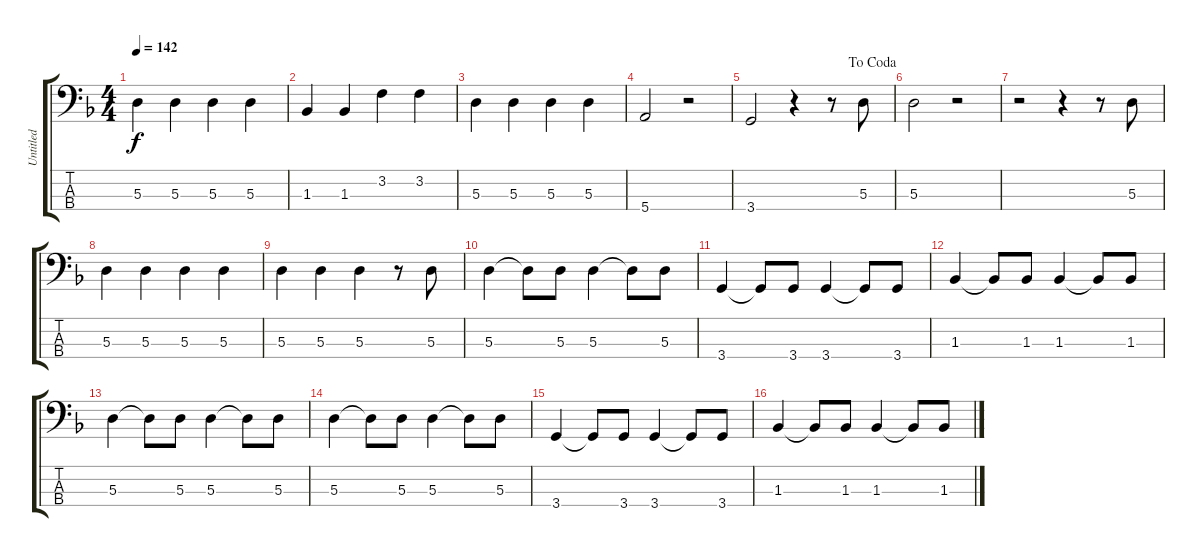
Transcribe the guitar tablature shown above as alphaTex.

\track ("Untitled" "Untitled") {instrument electricbassfinger}
\staff {score tabs}
\tuning (G2 D2 A1 E1) {hide}
\ts (4 4)
\tempo 142
\clef f4
\ks f
5.3.4{dy f} 5.3.4 5.3.4 5.3.4 |
1.3.4 1.3.4 3.2.4 3.2.4 |
5.3.4 5.3.4 5.3.4 5.3.4 |
5.4.2 r.2 |
\jump dacoda
3.4.2 r.4 r.8 5.3.8 |
5.3.2 r.2 |
r.2 r.4 r.8 5.3.8 |
5.3.4 5.3.4 5.3.4 5.3.4 |
5.3.4 5.3.4 5.3.4 r.8 5.3.8 |
5.3.4 5.3{t}.8 5.3.8 5.3.4 5.3{t}.8 5.3.8 |
3.4.4 3.4{t}.8 3.4.8 3.4.4 3.4{t}.8 3.4.8 |
1.3.4 1.3{t}.8 1.3.8 1.3.4 1.3{t}.8 1.3.8 |
5.3.4 5.3{t}.8 5.3.8 5.3.4 5.3{t}.8 5.3.8 |
5.3.4 5.3{t}.8 5.3.8 5.3.4 5.3{t}.8 5.3.8 |
3.4.4 3.4{t}.8 3.4.8 3.4.4 3.4{t}.8 3.4.8 |
1.3.4 1.3{t}.8 1.3.8 1.3.4 1.3{t}.8 1.3.8
